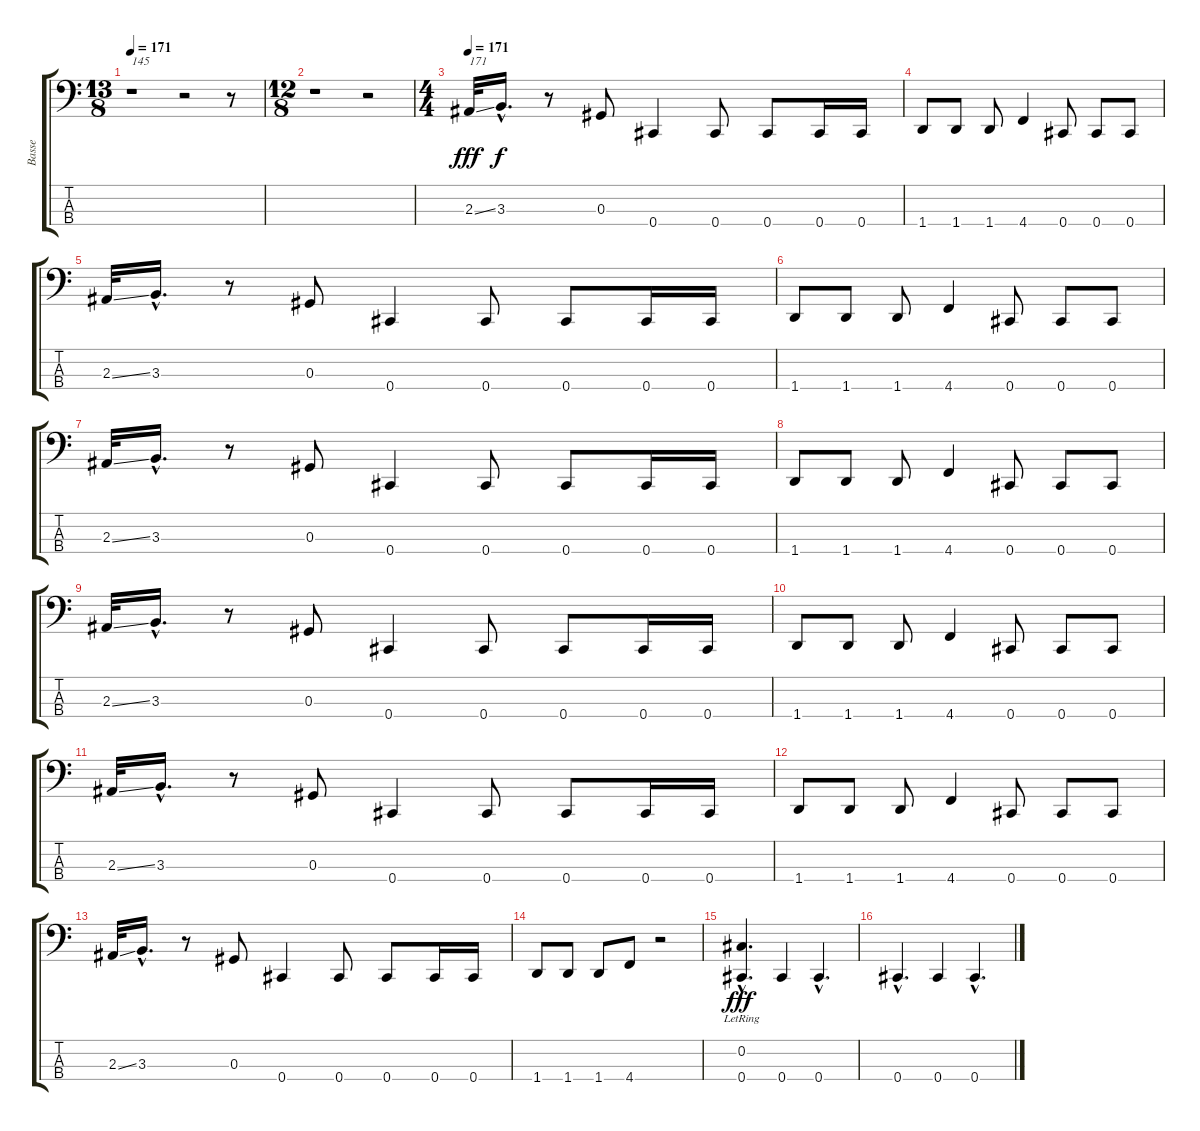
\track ("Basse" "Basse") {instrument slapbass2}
\staff {score tabs}
\tuning (Gb2 Db2 Ab1 Db1) {hide}
\ts (13 8)
\tempo 171
\tempo 145
\tempo 171
\clef f4
\ks c
r.1{txt "145" dy fff instrument slapbass2} r.2 r.8 |
\ts (12 8)
r.1 r.2 |
\ts (4 4)
\tempo 171
2.3{ss}.32{txt "171"} 3.3{hac}.16{d dy f} r.8 0.3.8 0.4.4 0.4.8 0.4.8 0.4.16 0.4.16 |
1.4.8 1.4.8 1.4.8 4.4.4 0.4.8 0.4.8 0.4.8 |
2.3{ss}.32 3.3{hac}.16{d} r.8 0.3.8 0.4.4 0.4.8 0.4.8 0.4.16 0.4.16 |
1.4.8 1.4.8 1.4.8 4.4.4 0.4.8 0.4.8 0.4.8 |
2.3{ss}.32 3.3{hac}.16{d} r.8 0.3.8 0.4.4 0.4.8 0.4.8 0.4.16 0.4.16 |
1.4.8 1.4.8 1.4.8 4.4.4 0.4.8 0.4.8 0.4.8 |
2.3{ss}.32 3.3{hac}.16{d} r.8 0.3.8 0.4.4 0.4.8 0.4.8 0.4.16 0.4.16 |
1.4.8 1.4.8 1.4.8 4.4.4 0.4.8 0.4.8 0.4.8 |
2.3{ss}.32 3.3{hac}.16{d} r.8 0.3.8 0.4.4 0.4.8 0.4.8 0.4.16 0.4.16 |
1.4.8 1.4.8 1.4.8 4.4.4 0.4.8 0.4.8 0.4.8 |
2.3{ss}.32 3.3{hac}.16{d} r.8 0.3.8 0.4.4 0.4.8 0.4.8 0.4.16 0.4.16 |
1.4.8 1.4.8 1.4.8 4.4.8 r.2 |
(0.2{hac lr} 0.4{hac}).4{d dy fff} 0.4.4 0.4{hac}.4{d} |
0.4{hac}.4{d} 0.4.4 0.4{hac}.4{d}
